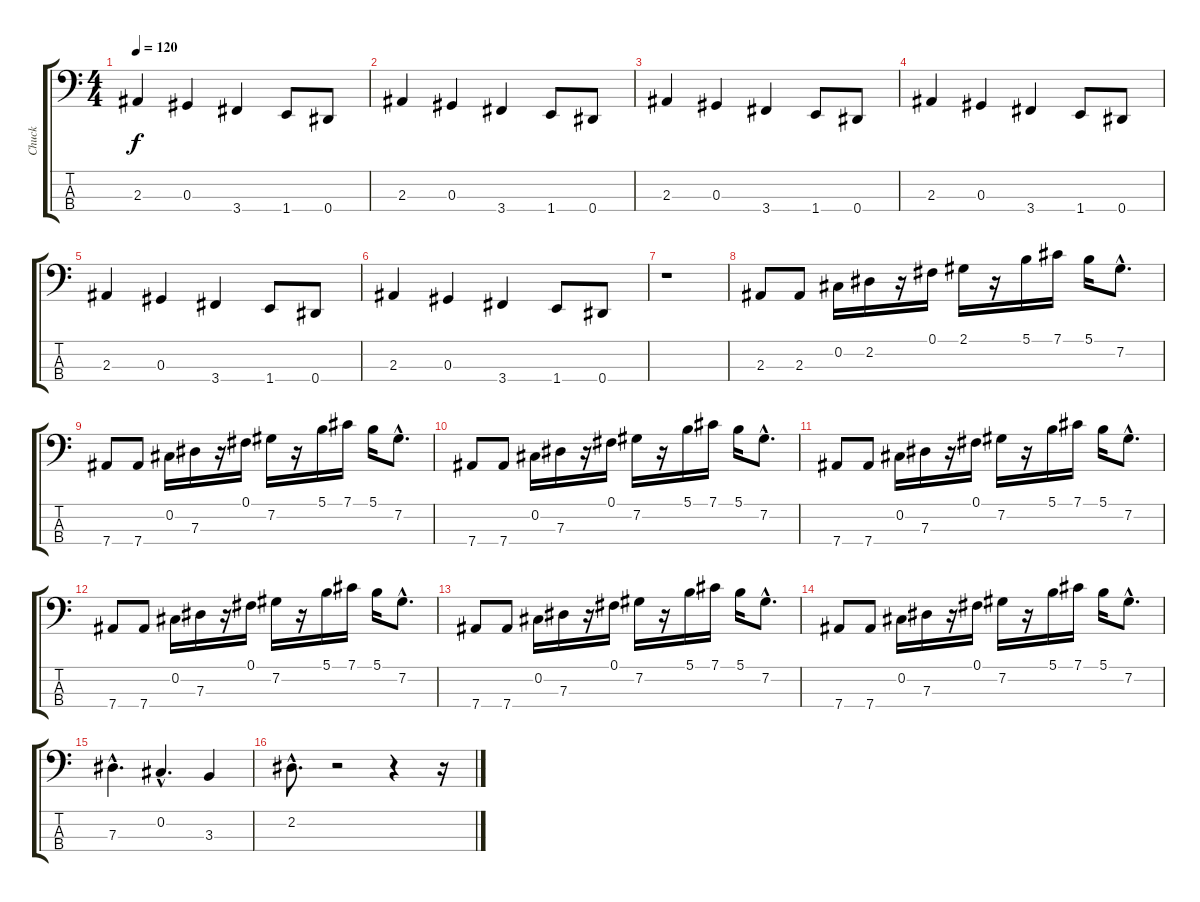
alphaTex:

\track ("Chuck" "Chuck") {instrument electricbassfinger}
\staff {score tabs}
\tuning (Gb2 Db2 Ab1 Eb1) {hide}
\ts (4 4)
\tempo 120
\clef f4
\ks c
2.3.4{dy f} 0.3.4 3.4.4 1.4.8 0.4.8 |
2.3.4 0.3.4 3.4.4 1.4.8 0.4.8 |
2.3.4 0.3.4 3.4.4 1.4.8 0.4.8 |
2.3.4 0.3.4 3.4.4 1.4.8 0.4.8 |
2.3.4 0.3.4 3.4.4 1.4.8 0.4.8 |
2.3.4 0.3.4 3.4.4 1.4.8 0.4.8 |
r.1 |
2.3.8 2.3.8 0.2.16 2.2.16 r.16 0.1.16 2.1.16 r.16 5.1.16 7.1.16 5.1.16 7.2{hac}.8{d} |
7.4.8 7.4.8 0.2.16 7.3.16 r.16 0.1.16 7.2.16 r.16 5.1.16 7.1.16 5.1.16 7.2{hac}.8{d} |
7.4.8 7.4.8 0.2.16 7.3.16 r.16 0.1.16 7.2.16 r.16 5.1.16 7.1.16 5.1.16 7.2{hac}.8{d} |
7.4.8 7.4.8 0.2.16 7.3.16 r.16 0.1.16 7.2.16 r.16 5.1.16 7.1.16 5.1.16 7.2{hac}.8{d} |
7.4.8 7.4.8 0.2.16 7.3.16 r.16 0.1.16 7.2.16 r.16 5.1.16 7.1.16 5.1.16 7.2{hac}.8{d} |
7.4.8 7.4.8 0.2.16 7.3.16 r.16 0.1.16 7.2.16 r.16 5.1.16 7.1.16 5.1.16 7.2{hac}.8{d} |
7.4.8 7.4.8 0.2.16 7.3.16 r.16 0.1.16 7.2.16 r.16 5.1.16 7.1.16 5.1.16 7.2{hac}.8{d} |
7.3{hac}.4{d} 0.2{hac}.4{d} 3.3.4 |
2.2{hac}.8{d} r.2 r.4 r.16
